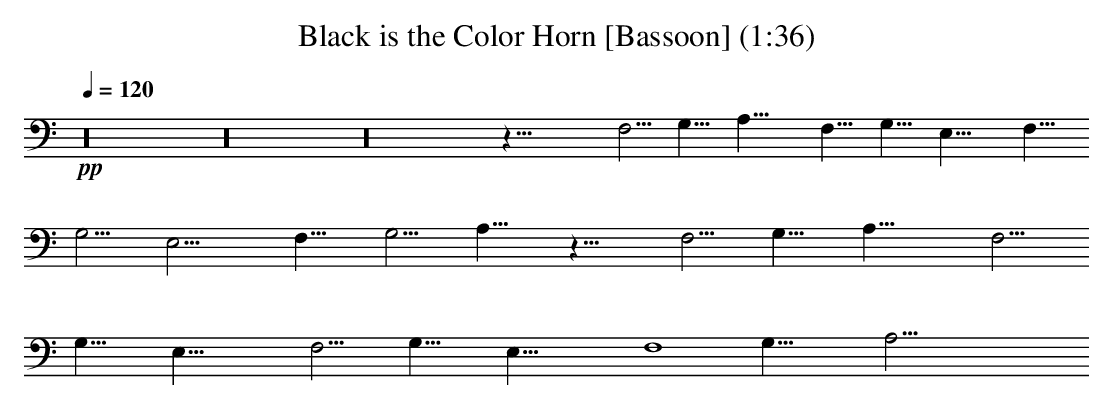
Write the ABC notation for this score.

X:1
T: Black is the Color Horn [Bassoon] (1:36)
L: 1/4
Q: 120
K: C
+pp+ z16 z16 z16 z121/8 F,15/4 G,29/8 A,59/8 F,29/8 G,29/8 E,59/8 F,29/8
G,15/4 E,29/4 F,29/8 G,15/4 A,29/8 z37/8 F,15/4 G,29/8 A,59/8 F,15/4
G,29/8 E,59/8 F,15/4 G,29/8 E,59/8 F,4 G,37/8 A,63/4
